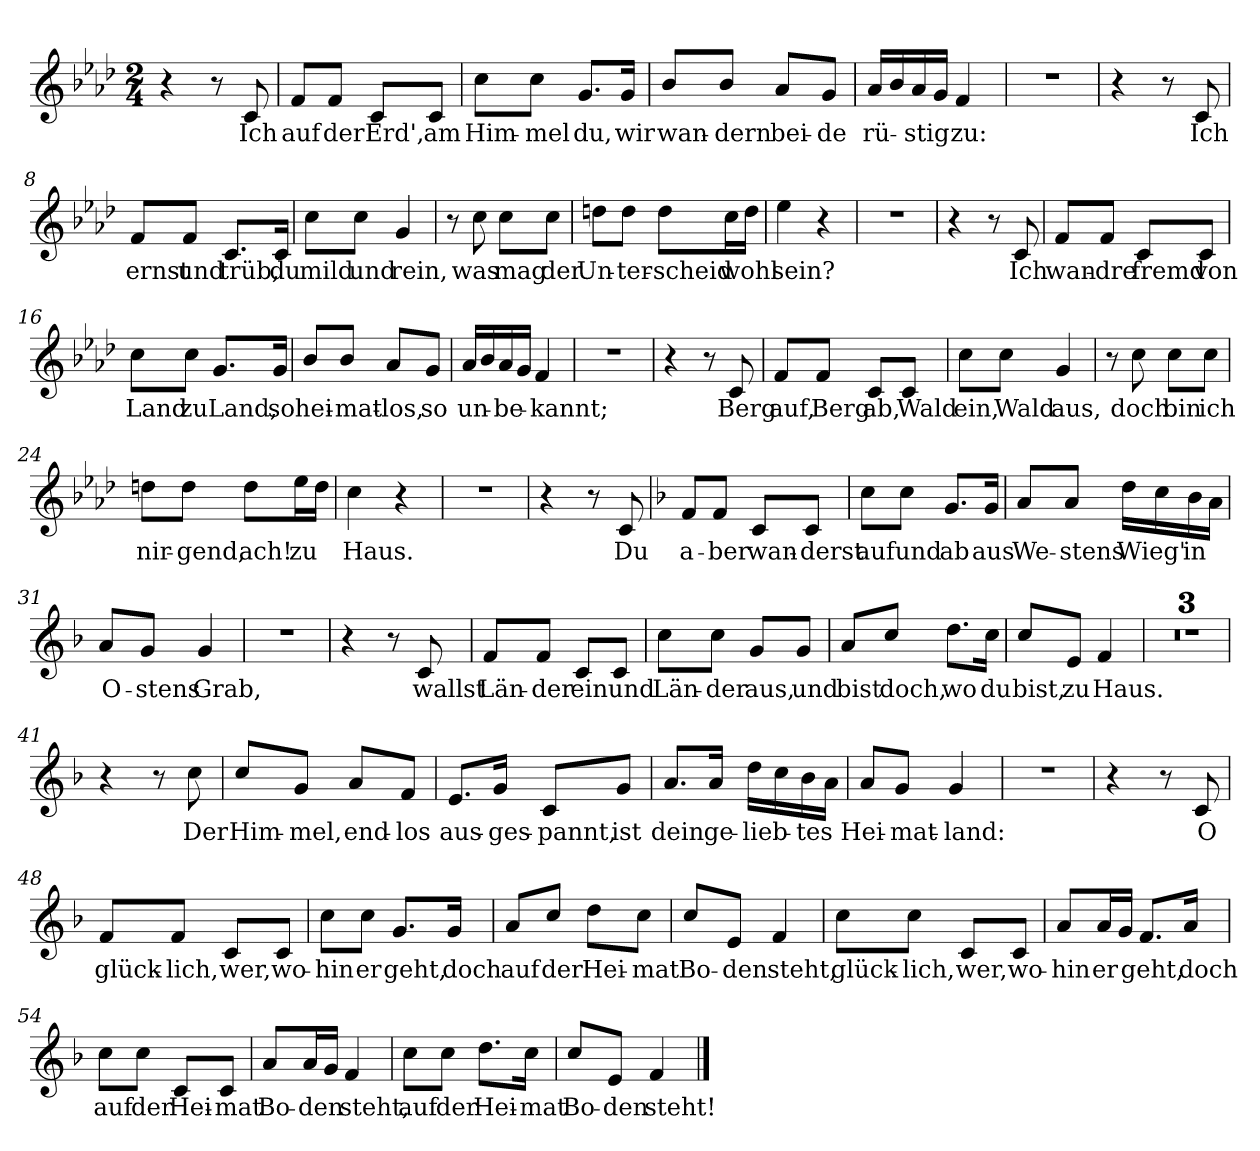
**kern	**text
*part1	*part1
*staff1	*staff1
*clefG2	*
*k[b-e-a-d-]	*
*M2/4	*
=1	=1
4r	.
8r	.
!	!LO:LY:b
8c/	Ich
=2	=2
!	!LO:LY:b
8f/L	auf
!	!LO:LY:b
8f/J	der
!	!LO:LY:b
8c/L	Erd',
!	!LO:LY:b
8c/J	am
=3	=3
!	!LO:LY:b
8cc\L	Him-
!	!LO:LY:b
8cc\J	-mel
!	!LO:LY:b
8.g/L	du,
!	!LO:LY:b
16g/Jk	wir
=4	=4
!	!LO:LY:b
8b-/L	wan-
!	!LO:LY:b
8b-/J	-dern
!	!LO:LY:b
8a-/L	bei-
!	!LO:LY:b
8g/J	-de
=5	=5
!	!LO:LY:b
16a-/LL	rü-
16b-/	.
!	!LO:LY:b
16a-/	-stig
16g/JJ	.
!	!LO:LY:b
4f/	zu:
=6	=6
2r	.
=7	=7
4r	.
8r	.
!	!LO:LY:b
8c/	Ich
=8	=8
!	!LO:LY:b
8f/L	ernst
!	!LO:LY:b
8f/J	und
!	!LO:LY:b
8.c/L	trüb,
!	!LO:LY:b
16c/Jk	du
!!LO:LB:g=z
=9	=9
!	!LO:LY:b
8cc\L	mild
!	!LO:LY:b
8cc\J	und
!	!LO:LY:b
4g/	rein,
=10	=10
8r	.
!	!LO:LY:b
8cc\	was
!	!LO:LY:b
8cc\L	mag
!	!LO:LY:b
8cc\J	der
=11	=11
!	!LO:LY:b
8ddn\L	Un-
!	!LO:LY:b
8dd\J	-ter-
!	!LO:LY:b
8dd\L	-scheid
!	!LO:LY:b
16cc\L	wohl
16dd\JJ	.
=12	=12
!	!LO:LY:b
4ee-\	sein?
4r	.
=13	=13
2r	.
=14	=14
4r	.
8r	.
!	!LO:LY:b
8c/	Ich
=15	=15
!	!LO:LY:b
8f/L	wan-
!	!LO:LY:b
8f/J	-dre
!	!LO:LY:b
8c/L	fremd
!	!LO:LY:b
8c/J	von
=16	=16
!	!LO:LY:b
8cc\L	Land
!	!LO:LY:b
8cc\J	zu
!	!LO:LY:b
8.g/L	Land,
!	!LO:LY:b
16g/Jk	so
!!LO:LB:g=z
=17	=17
!	!LO:LY:b
8b-/L	hei-
!	!LO:LY:b
8b-/J	-mat-
!	!LO:LY:b
8a-/L	-los,
!	!LO:LY:b
8g/J	so
=18	=18
!	!LO:LY:b
16a-/LL	un-
16b-/	.
!	!LO:LY:b
16a-/	-be-
16g/JJ	.
!	!LO:LY:b
4f/	-kannt;
=19	=19
2r	.
=20	=20
4r	.
8r	.
!	!LO:LY:b
8c/	Berg
=21	=21
!	!LO:LY:b
8f/L	auf,
!	!LO:LY:b
8f/J	Berg
!	!LO:LY:b
8c/L	ab,
!	!LO:LY:b
8c/J	Wald
=22	=22
!	!LO:LY:b
8cc\L	ein,
!	!LO:LY:b
8cc\J	Wald
!	!LO:LY:b
4g/	aus,
=23	=23
8r	.
!	!LO:LY:b
8cc\	doch
!	!LO:LY:b
8cc\L	bin
!	!LO:LY:b
8cc\J	ich
!!LO:LB:g=z
=24	=24
!	!LO:LY:b
8ddn\L	nir-
!	!LO:LY:b
8dd\J	-gend,
!	!LO:LY:b
8dd\L	ach!
!	!LO:LY:b
16ee-\L	zu
16dd\JJ	.
=25	=25
!	!LO:LY:b
4cc\	Haus.
4r	.
=26	=26
2r	.
=27	=27
4r	.
8r	.
!	!LO:LY:b
8c/	Du
=28	=28
*k[b-]	*
!	!LO:LY:b
8f/L	a-
!	!LO:LY:b
8f/J	-ber
!	!LO:LY:b
8c/L	wan-
!	!LO:LY:b
8c/J	-derst
=29	=29
!	!LO:LY:b
8cc\L	auf
!	!LO:LY:b
8cc\J	und
!	!LO:LY:b
8.g/L	ab
!	!LO:LY:b
16g/Jk	aus
=30	=30
!	!LO:LY:b
8a/L	We-
!	!LO:LY:b
8a/J	-stens
!	!LO:LY:b
16dd\LL	Wieg'
16cc\	.
!	!LO:LY:b
16b-\	in
16a\JJ	.
=31	=31
!	!LO:LY:b
8a/L	O-
!	!LO:LY:b
8g/J	-stens
!	!LO:LY:b
4g/	Grab,
!!LO:LB:g=z
=32	=32
2r	.
=33	=33
4r	.
8r	.
!	!LO:LY:b
8c/	wallst
=34	=34
!	!LO:LY:b
8f/L	Län-
!	!LO:LY:b
8f/J	-der
!	!LO:LY:b
8c/L	ein
!	!LO:LY:b
8c/J	und
=35	=35
!	!LO:LY:b
8cc\L	Län-
!	!LO:LY:b
8cc\J	-der
!	!LO:LY:b
8g/L	aus,
!	!LO:LY:b
8g/J	und
=36	=36
!	!LO:LY:b
8a/L	bist
!	!LO:LY:b
8cc/J	doch,
!	!LO:LY:b
8.dd\L	wo
!	!LO:LY:b
16cc\Jk	du
=37	=37
!	!LO:LY:b
8cc/L	bist,
!	!LO:LY:b
8e/J	zu
!	!LO:LY:b
4f/	Haus.
=38	=38
2r	.
=39	=39
2r	.
=40	=40
2r	.
=41	=41
4r	.
8r	.
!	!LO:LY:b
8cc\	Der
!!LO:LB:g=z
=42	=42
!	!LO:LY:b
8cc/L	Him-
!	!LO:LY:b
8g/J	-mel,
!	!LO:LY:b
8a/L	end-
!	!LO:LY:b
8f/J	-los
=43	=43
!	!LO:LY:b
8.e/L	aus-
!	!LO:LY:b
16g/Jk	-ges-
!	!LO:LY:b
8c/L	-pannt,
!	!LO:LY:b
8g/J	ist
=44	=44
!	!LO:LY:b
8.a/L	dein
!	!LO:LY:b
16a/Jk	ge-
!	!LO:LY:b
16dd\LL	-lieb-
16cc\	.
!	!LO:LY:b
16b-\	-tes
16a\JJ	.
=45	=45
!	!LO:LY:b
8a/L	Hei-
!	!LO:LY:b
8g/J	-mat-
!	!LO:LY:b
4g/	-land:
=46	=46
2r	.
=47	=47
4r	.
8r	.
!	!LO:LY:b
8c/	O
=48	=48
!	!LO:LY:b
8f/L	glück-
!	!LO:LY:b
8f/J	-lich,
!	!LO:LY:b
8c/L	wer,
!	!LO:LY:b
8c/J	wo-
!!LO:LB:g=z
=49	=49
!	!LO:LY:b
8cc\L	-hin
!	!LO:LY:b
8cc\J	er
!	!LO:LY:b
8.g/L	geht,
!	!LO:LY:b
16g/Jk	doch
=50	=50
!	!LO:LY:b
8a/L	auf
!	!LO:LY:b
8cc/J	der
!	!LO:LY:b
8dd\L	Hei-
!	!LO:LY:b
8cc\J	-mat
=51	=51
!	!LO:LY:b
8cc/L	Bo-
!	!LO:LY:b
8e/J	-den
!	!LO:LY:b
4f/	steht,
=52	=52
!	!LO:LY:b
8cc\L	glück-
!	!LO:LY:b
8cc\J	-lich,
!	!LO:LY:b
8c/L	wer,
!	!LO:LY:b
8c/J	wo-
=53	=53
!	!LO:LY:b
8a/L	-hin
!	!LO:LY:b
16a/L	er
16g/JJ	.
!	!LO:LY:b
8.f/L	geht,
!	!LO:LY:b
16a/Jk	doch
=54	=54
!	!LO:LY:b
8cc\L	auf
!	!LO:LY:b
8cc\J	der
!	!LO:LY:b
8c/L	Hei-
!	!LO:LY:b
8c/J	-mat
!!LO:LB:g=z
=55	=55
!	!LO:LY:b
8a/L	Bo-
!	!LO:LY:b
16a/L	-den
16g/JJ	.
!	!LO:LY:b
4f/	steht,
=56	=56
!	!LO:LY:b
8cc\L	auf
!	!LO:LY:b
8cc\J	der
!	!LO:LY:b
8.dd\L	Hei-
!	!LO:LY:b
16cc\Jk	-mat
=57	=57
!	!LO:LY:b
8cc/L	Bo-
!	!LO:LY:b
8e/J	-den
!	!LO:LY:b
4f/	steht!
==	==
*-	*-
